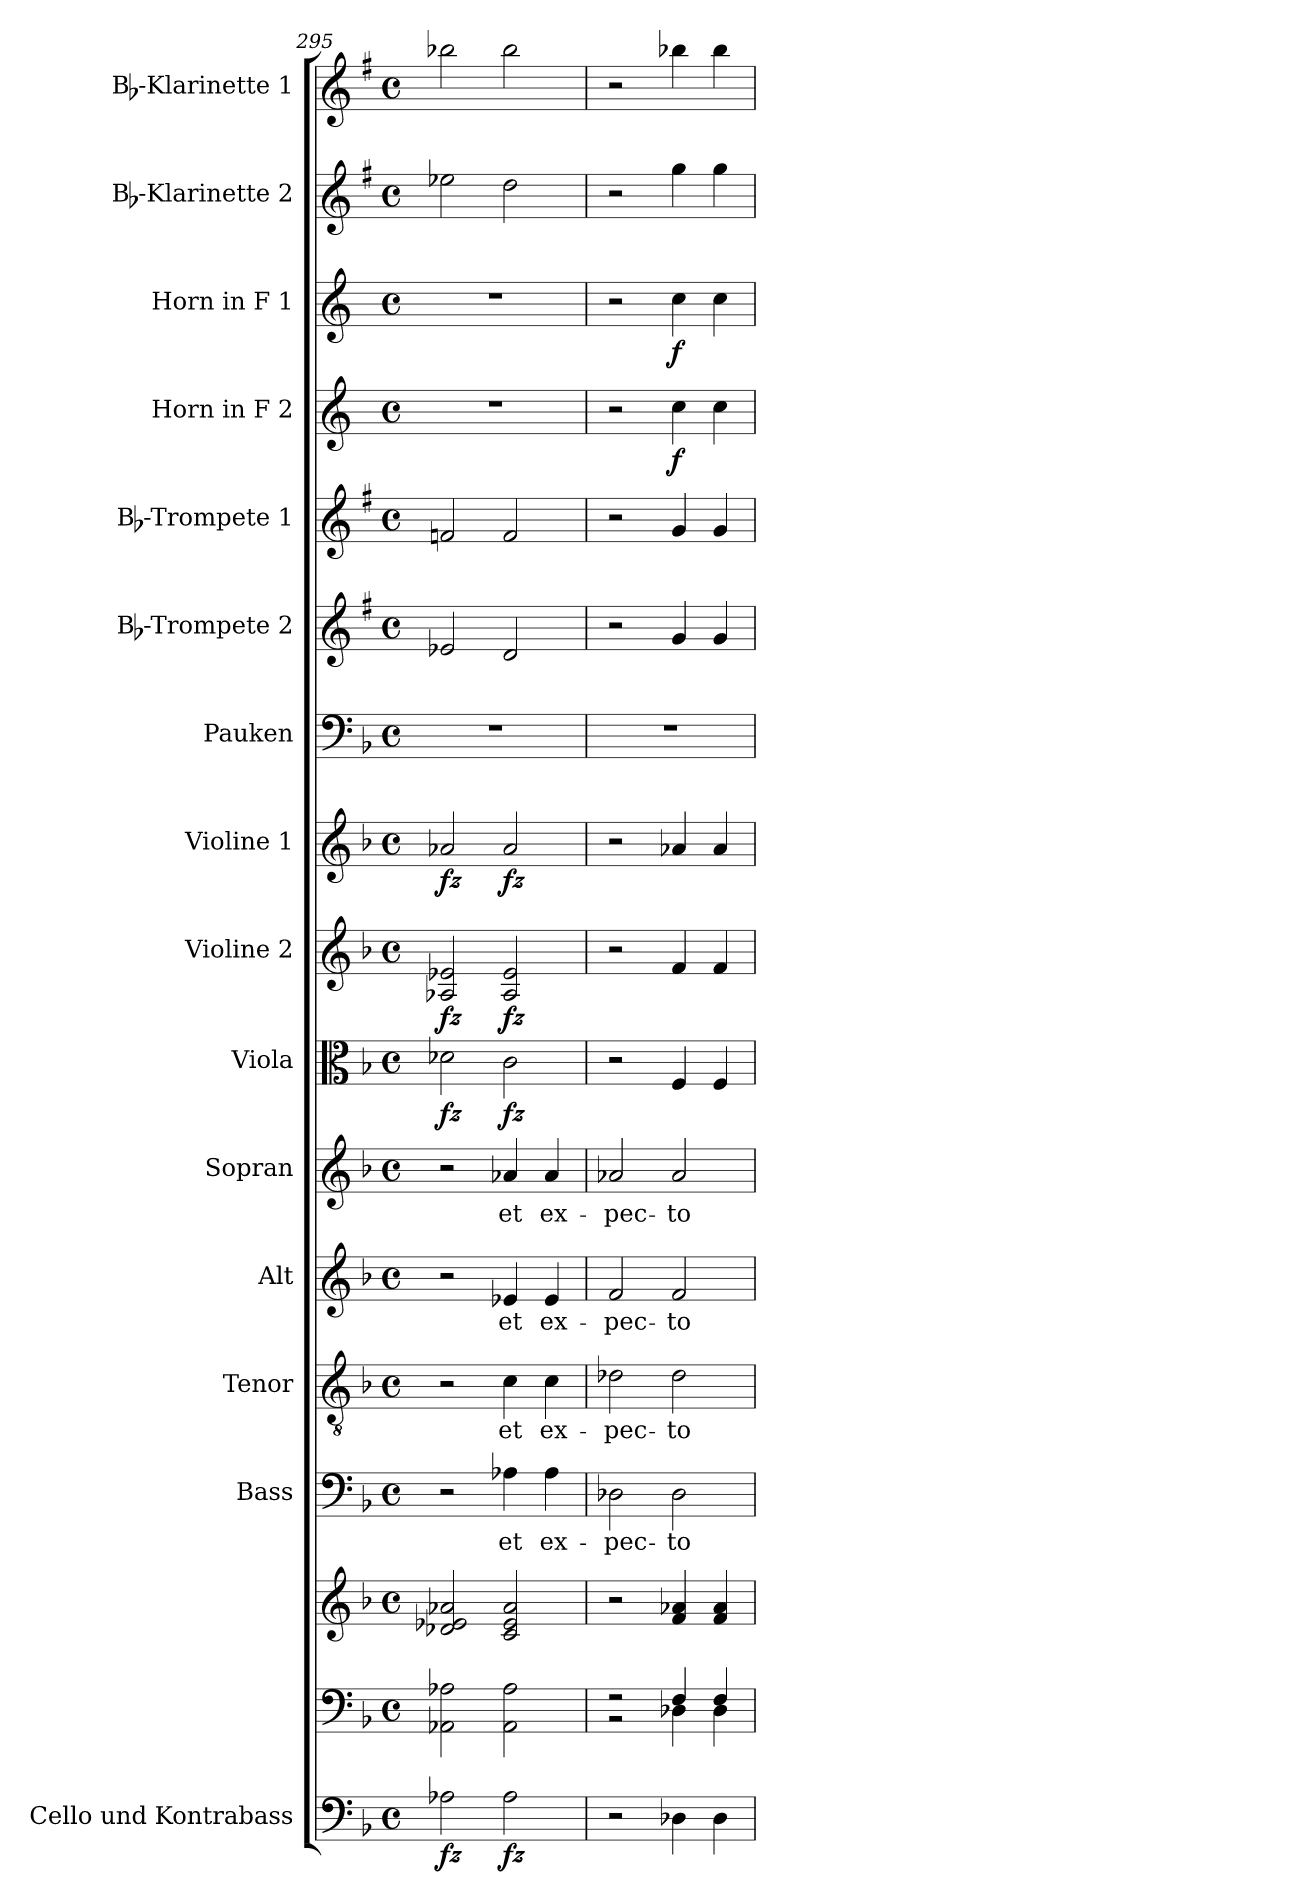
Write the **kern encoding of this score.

**kern	**dynam	**kern	**kern	**kern	**text	**kern	**text	**kern	**text	**kern	**text	**kern	**dynam	**kern	**dynam	**kern	**dynam	**kern	**kern	**kern	**kern	**dynam	**kern	**dynam	**kern	**kern
*part16	*part16	*part15	*part15	*part14	*part14	*part13	*part13	*part12	*part12	*part11	*part11	*part10	*part10	*part9	*part9	*part8	*part8	*part7	*part6	*part5	*part4	*part4	*part3	*part3	*part2	*part1
*staff17	*staff17	*staff16	*staff15	*staff14	*staff14	*staff13	*staff13	*staff12	*staff12	*staff11	*staff11	*staff10	*staff10	*staff9	*staff9	*staff8	*staff8	*staff7	*staff6	*staff5	*staff4	*staff4	*staff3	*staff3	*staff2	*staff1
*I"Cello und Kontrabass	*	*	*	*I"Bass	*	*I"Tenor	*	*I"Alt	*	*I"Sopran	*	*I"Viola	*	*I"Violine 2	*	*I"Violine 1	*	*I"Pauken	*I"Bb-Trompete 2	*I"Bb-Trompete 1	*I"Horn in F 2	*	*I"Horn in F 1	*	*I"Bb-Klarinette 2	*I"Bb-Klarinette 1
*I'Kb.	*	*	*	*I'B.	*	*I'T.	*	*I'A.	*	*I'S.	*	*I'Vla.	*	*I'Vl. 2	*	*I'Vl. 1	*	*I'Pk.	*I'Bb Trp. 2	*I'Bb Trp. 1	*	*	*	*	*I'Bb Kl. 2	*I'Bb Kl. 1
*clefF4	*	*clefF4	*clefG2	*clefF4	*	*clefGv2	*	*clefG2	*	*clefG2	*	*clefC3	*	*clefG2	*	*clefG2	*	*clefF4	*clefG2	*clefG2	*clefG2	*	*clefG2	*	*clefG2	*clefG2
*ITrd7c12	*	*	*	*	*	*	*	*	*	*	*	*	*	*	*	*	*	*	*ITrd1c2	*ITrd1c2	*ITrd4c7	*	*ITrd4c7	*	*ITrd1c2	*ITrd1c2
*k[b-]	*	*k[b-]	*k[b-]	*k[b-]	*	*k[b-]	*	*k[b-]	*	*k[b-]	*	*k[b-]	*	*k[b-]	*	*k[b-]	*	*k[b-]	*k[b-]	*k[b-]	*k[b-]	*	*k[b-]	*	*k[b-]	*k[b-]
*F:	*	*F:	*F:	*F:	*	*F:	*	*F:	*	*F:	*	*F:	*	*F:	*	*F:	*	*F:	*F:	*F:	*F:	*	*F:	*	*F:	*F:
*M4/4	*	*M4/4	*M4/4	*M4/4	*	*M4/4	*	*M4/4	*	*M4/4	*	*M4/4	*	*M4/4	*	*M4/4	*	*M4/4	*M4/4	*M4/4	*M4/4	*	*M4/4	*	*M4/4	*M4/4
*met(c)	*	*met(c)	*met(c)	*met(c)	*	*met(c)	*	*met(c)	*	*met(c)	*	*met(c)	*	*met(c)	*	*met(c)	*	*met(c)	*met(c)	*met(c)	*met(c)	*	*met(c)	*	*met(c)	*met(c)
=295	=295	=295	=295	=295	=295	=295	=295	=295	=295	=295	=295	=295	=295	=295	=295	=295	=295	=295	=295	=295	=295	=295	=295	=295	=295	=295
!	!LO:DY:b	!	!	!	!	!	!	!	!	!	!	!	!LO:DY:b	!	!LO:DY:b	!	!LO:DY:b	!	!	!	!	!	!	!	!	!
2AA-X\	fz	2AA-X\ 2A-X\	2d-X/ 2e-X/ 2a-X/	2r	.	2r	.	2r	.	2r	.	2d-X\	fz	2A-X/ 2e-X/	fz	2a-X/	fz	1r	2d-X/	2e-X/	1r	.	1r	.	2dd-X\	2aa-X\
!	!LO:DY:b	!	!	!	!LO:LY:b	!	!LO:LY:b	!	!LO:LY:b	!	!LO:LY:b	!	!LO:DY:b	!	!LO:DY:b	!	!LO:DY:b	!	!	!	!	!	!	!	!	!
2AA-\	fz	2AA-\ 2A-\	2c/ 2e-/ 2a-/	4A-X\	et	4c\	et	4e-X/	et	4a-X/	et	2c\	fz	2A-/ 2e-/	fz	2a-/	fz	.	2c/	2e-/	.	.	.	.	2cc\	2aa-\
!	!	!	!	!	!LO:LY:b	!	!LO:LY:b	!	!LO:LY:b	!	!LO:LY:b	!	!	!	!	!	!	!	!	!	!	!	!	!	!	!
.	.	.	.	4A-\	ex-	4c\	ex-	4e-/	ex-	4a-/	ex-	.	.	.	.	.	.	.	.	.	.	.	.	.	.	.
=296	=296	=296	=296	=296	=296	=296	=296	=296	=296	=296	=296	=296	=296	=296	=296	=296	=296	=296	=296	=296	=296	=296	=296	=296	=296	=296
*	*	*^	*	*	*	*	*	*	*	*	*	*	*	*	*	*	*	*	*	*	*	*	*	*	*	*
!	!	!	!	!	!	!LO:LY:b	!	!LO:LY:b	!	!LO:LY:b	!	!LO:LY:b	!	!	!	!	!	!	!	!	!	!	!	!	!	!	!
2r	.	2r	2r	2r	2D-X\	-pec-	2d-X\	-pec-	2f/	-pec-	2a-X/	-pec-	2r	.	2r	.	2r	.	1r	2r	2r	2r	.	2r	.	2r	2r
!	!	!	!	!	!	!LO:LY:b	!	!LO:LY:b	!	!LO:LY:b	!	!LO:LY:b	!	!	!	!	!	!	!	!	!	!	!LO:DY:b	!	!LO:DY:b	!	!
4DD-X\	.	4F/	4D-X\	4f/ 4a-X/	2D-\	-to	2d-\	-to	2f/	-to	2a-/	-to	4F/	.	4f/	.	4a-X/	.	.	4f/	4f/	4f\	f	4f\	f	4ff\	4aa-X\
4DD-\	.	4F/	4D-\	4f/ 4a-/	.	.	.	.	.	.	.	.	4F/	.	4f/	.	4a-/	.	.	4f/	4f/	4f\	.	4f\	.	4ff\	4aa-\
*	*	*v	*v	*	*	*	*	*	*	*	*	*	*	*	*	*	*	*	*	*	*	*	*	*	*	*	*
=	=	=	=	=	=	=	=	=	=	=	=	=	=	=	=	=	=	=	=	=	=	=	=	=	=	=
*-	*-	*-	*-	*-	*-	*-	*-	*-	*-	*-	*-	*-	*-	*-	*-	*-	*-	*-	*-	*-	*-	*-	*-	*-	*-	*-
